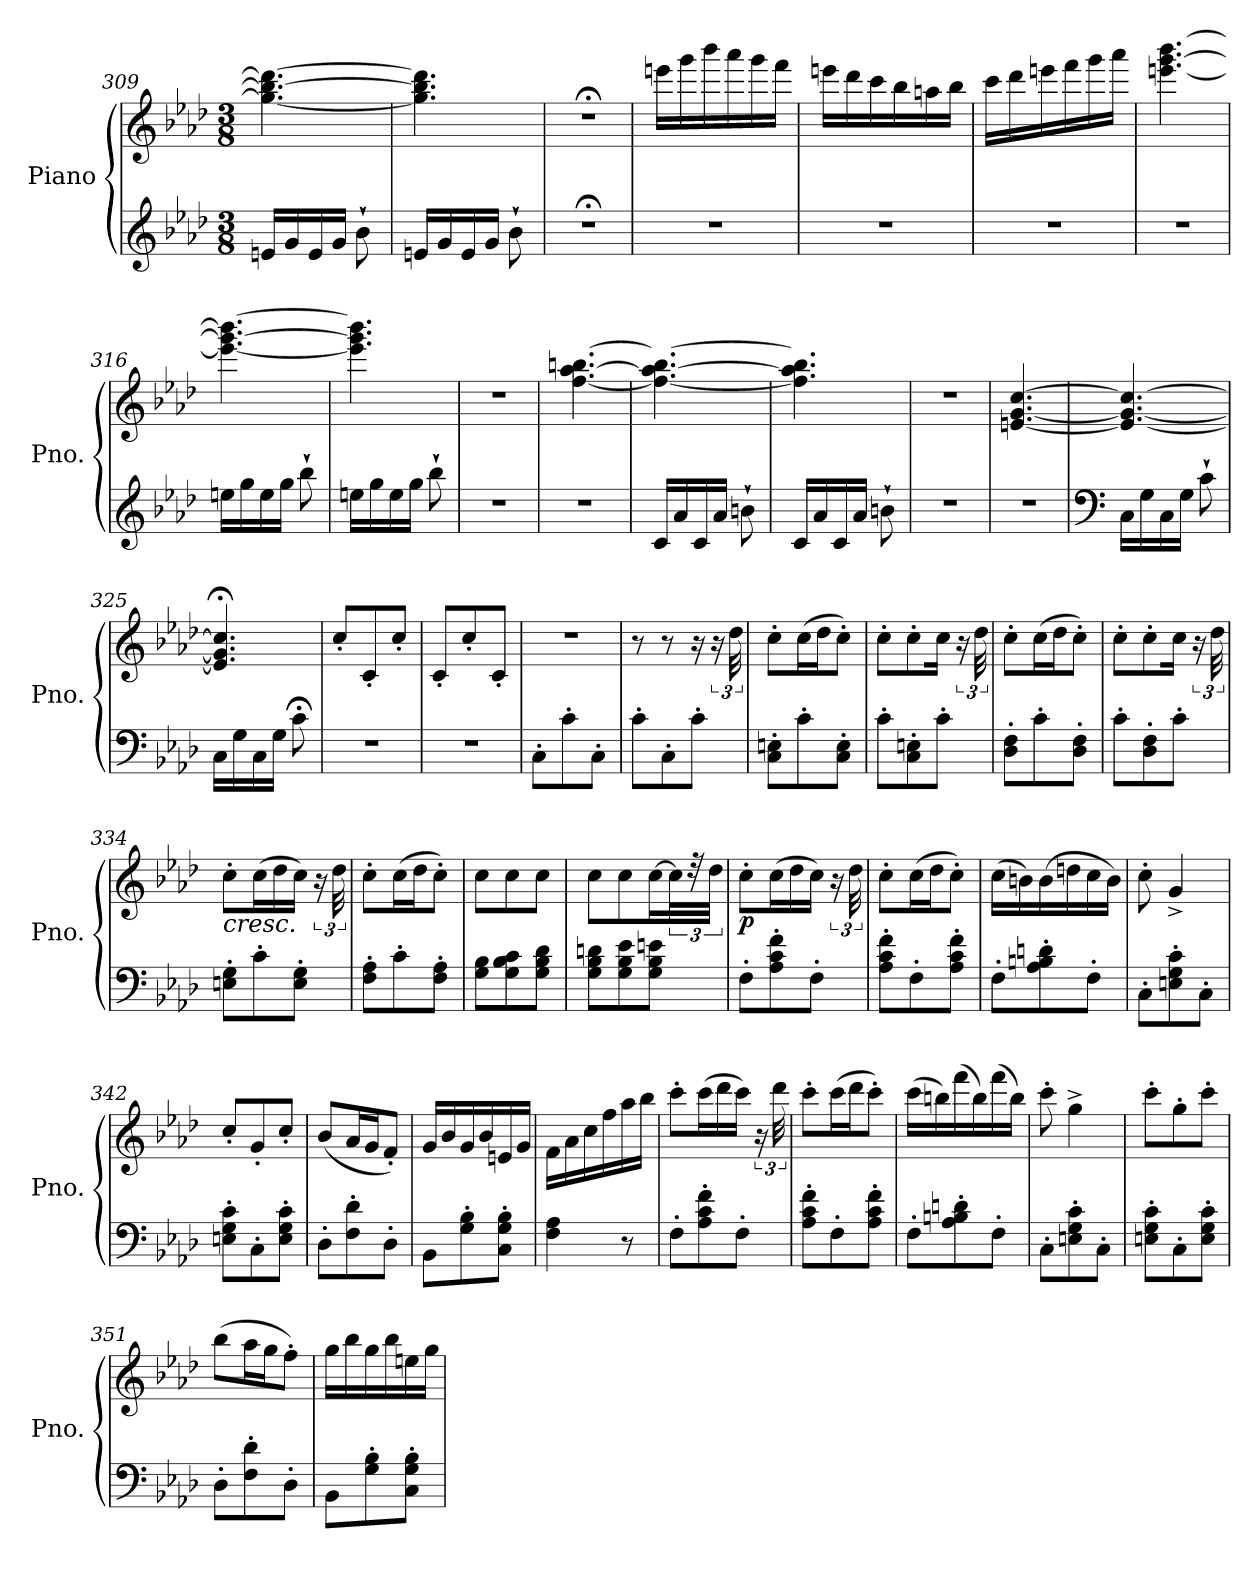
**kern	**kern	**dynam
*part1	*part1	*part1
*staff2	*staff1	*staff1/2
*I"Piano	*	*
*I'Pno.	*	*
!!LO:LB:g=z
*clefG2	*clefG2	*
*k[b-e-a-d-]	*k[b-e-a-d-]	*
*M3/8	*M3/8	*
=309	=309	=309
16en/LL	4.gg\_ 4.bb-\_ 4.ddd-\_	.
16g/	.	.
16e/	.	.
16g/JJ	.	.
8b-`\	.	.
=310	=310	=310
16en/LL	4.gg\] 4.bb-\] 4.ddd-\]	.
16g/	.	.
16e/	.	.
16g/JJ	.	.
8b-`\	.	.
=311	=311	=311
4.r;<	4.r;<	.
=312	=312	=312
4.r	16eeen\LL	.
.	16ggg\	.
.	16bbb-\	.
.	16aaa-\	.
.	16ggg\	.
.	16fff\JJ	.
=313	=313	=313
4.r	16eeen\LL	.
.	16ddd-\	.
.	16ccc\	.
.	16bb-\	.
.	16aan\	.
.	16bb-\JJ	.
=314	=314	=314
4.r	16ccc\LL	.
.	16ddd-\	.
.	16eeen\	.
.	16fff\	.
.	16ggg\	.
.	16aaa-\JJ	.
=315	=315	=315
4.r	[4.eeen\ [4.ggg\ [4.bbb-\	.
=316	=316	=316
16een\LL	4.eee\_ 4.ggg\_ 4.bbb-\_	.
16gg\	.	.
16ee\	.	.
16gg\JJ	.	.
8bb-`\	.	.
!!LO:LB:g=z
=317	=317	=317
16een\LL	4.eee\] 4.ggg\] 4.bbb-\]	.
16gg\	.	.
16ee\	.	.
16gg\JJ	.	.
8bb-`\	.	.
=318	=318	=318
4.r	4.r	.
=319	=319	=319
4.r	[4.ff\ [4.aa-\ [4.bbn\	.
=320	=320	=320
16c/LL	4.ff\_ 4.aa-\_ 4.bb\_	.
16a-/	.	.
16c/	.	.
16a-/JJ	.	.
8bn`\	.	.
=321	=321	=321
16c/LL	4.ff\] 4.aa-\] 4.bb\]	.
16a-/	.	.
16c/	.	.
16a-/JJ	.	.
8bn`\	.	.
=322	=322	=322
4.r	4.r	.
=323	=323	=323
4.r	[4.en/ [4.g/ [4.cc/	.
=324	=324	=324
*clefF4	*	*
16C\LL	4.e/_ 4.g/_ 4.cc/_	.
16G\	.	.
16C\	.	.
16G\JJ	.	.
8c`\	.	.
=325	=325	=325
16C\LL	4.e/];< 4.g/];< 4.cc/];<	.
16G\	.	.
16C\	.	.
16G\JJ	.	.
8c;<\	.	.
=326	=326	=326
4.r	8cc'/L	.
.	8c'/	.
.	8cc'/J	.
!!LO:LB:g=z
=327	=327	=327
4.r	8c'/L	.
.	8cc'/	.
.	8c'/J	.
=328	=328	=328
8C'\L	4.r	.
8c'\	.	.
8C'\J	.	.
=329	=329	=329
8c'\L	8r	.
8C'\	8r	.
8c'\J	16r	.
.	24r	.
.	48dd-\	.
=330	=330	=330
8C\' 8En\'L	8cc'\L	.
8c'\	(>16cc\L	.
.	16dd-\J	.
8C\' 8E\'J	8cc'\J)	.
=331	=331	=331
8c'\L	8cc'\L	.
8C\' 8En\'	8cc'\	.
8c'\J	16cc\Jk	.
.	24r	.
.	48dd-\	.
=332	=332	=332
8D-\' 8F\'L	8cc'\L	.
8c'\	(>16cc\L	.
.	16dd-\J	.
8D-\' 8F\'J	8cc'\J)	.
=333	=333	=333
8c'\L	8cc'\L	.
8D-\' 8F\'	8cc'\	.
8c'\J	16cc\Jk	.
.	24r	.
.	48dd-\	.
=334	=334	=334
!	!LO:TX:b:i:t=cresc.	!
8En\' 8G\'L	8cc'\L	.
8c'\	(>16cc\L	.
.	16dd-\	.
8E\' 8G\'J	16cc\JJ)	.
.	24r	.
.	48dd-\	.
=335	=335	=335
8F\' 8A-\'L	8cc'\L	.
8c'\	(>16cc\L	.
.	16dd-\J	.
8F\' 8A-\'J	8cc'\J)	.
!!LO:LB:g=z
=336	=336	=336
8G\ 8B-\L	8cc\L	.
8G\ 8B-\ 8c\	8cc\	.
8G\ 8B-\ 8d-\J	8cc\J	.
=337	=337	=337
8G\ 8B-\ 8dn\L	8cc\L	.
8G\ 8B-\ 8e-\	8cc\	.
8G\ 8B-\ 8en\J	[16cc\L	.
.	48cc\JJk]	.
.	48r	.
.	48dd-\	.
=338	=338	=338
!	!	!LO:DY:b
8F'\L	8cc'\L	p
8A-\' 8c\' 8f\'	(>16cc\L	.
.	16dd-\	.
8F'\J	16cc\JJ)	.
.	24r	.
.	48dd-\	.
=339	=339	=339
8A-\' 8c\' 8f\'L	8cc'\L	.
8F'\	(>16cc\L	.
.	16dd-\J	.
8A-\' 8c\' 8f\'J	8cc'\J)	.
=340	=340	=340
8F'\L	(>16cc\LL	.
.	16bn\)	.
8A-\' 8Bn\' 8dn\'	(>16b\	.
.	16ddn\	.
8F'\J	16cc\	.
.	16b\JJ)	.
=341	=341	=341
8C'\L	8cc'\	.
8En\' 8G\' 8c\'	4g^/	.
8C'\J	.	.
=342	=342	=342
8En\' 8G\' 8c\'L	8cc'/L	.
8C'\	8g'/	.
8E\' 8G\' 8c\'J	8cc'/J	.
=343	=343	=343
8D-'\L	(<8b-/L	.
8F\' 8d-\'	16a-/L	.
.	16g/J	.
8D-'\J	8f'/J)	.
!!LO:LB:g=z
=344	=344	=344
8BB-\L	16g/LL	.
.	16b-/	.
8G\' 8B-\'	16g/	.
.	16b-/	.
8C\' 8G\' 8B-\'J	16en/	.
.	16g/JJ	.
=345	=345	=345
4F\ 4A-\	16f\LL	.
.	16a-\	.
.	16cc\	.
.	16ff\	.
8r	16aa-\	.
.	16bb-\JJ	.
=346	=346	=346
8F'\L	8ccc'\L	.
8A-\' 8c\' 8f\'	(>16ccc\L	.
.	16ddd-\	.
8F'\J	16ccc\JJ)	.
.	24r	.
.	48ddd-\	.
=347	=347	=347
8A-\' 8c\' 8f\'L	8ccc'\L	.
8F'\	(>16ccc\L	.
.	16ddd-\J	.
8A-\' 8c\' 8f\'J	8ccc'\J)	.
=348	=348	=348
8F'\L	(>16ccc\LL	.
.	16bbn\)	.
8A-\' 8Bn\' 8dn\'	(>16fff\	.
.	16bb\)	.
8F'\J	(>16fff\	.
.	16bb\JJ)	.
=349	=349	=349
8C'\L	8ccc'\	.
8En\' 8G\' 8c\'	4gg^\	.
8C'\J	.	.
=350	=350	=350
8En\' 8G\' 8c\'L	8ccc'\L	.
8C'\	8gg'\	.
8E\' 8G\' 8c\'J	8ccc'\J	.
!!LO:LB:g=z
=351	=351	=351
8D-'\L	(>8bb-\L	.
8F\' 8d-\'	16aa-\L	.
.	16gg\J	.
8D-'\J	8ff'\J)	.
=352	=352	=352
8BB-\L	16gg\LL	.
.	16bb-\	.
8G\' 8B-\'	16gg\	.
.	16bb-\	.
8C\' 8G\' 8B-\'J	16een\	.
.	16gg\JJ	.
=	=	=
*-	*-	*-
